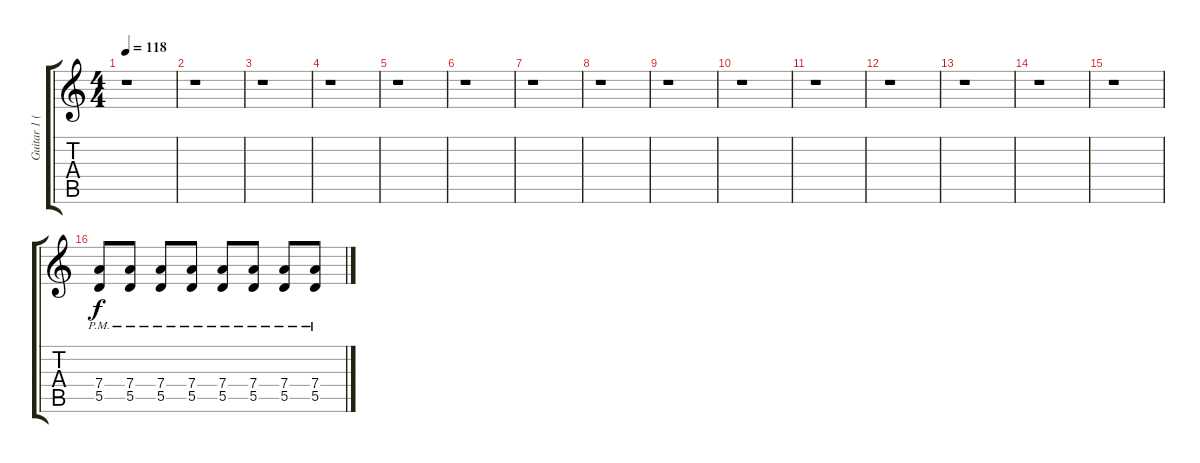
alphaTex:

\track ("Guitar 1 (C. Degarmo)" "Guitar 1 (") {instrument distortionguitar}
\staff {score tabs}
\tuning (E4 B3 G3 D3 A2 E2) {hide}
\ts (4 4)
\tempo 118
\clef g2
\ks c
r.1{dy f} |
r.1 |
r.1 |
r.1 |
r.1 |
r.1 |
r.1 |
r.1 |
r.1 |
r.1 |
r.1 |
r.1 |
r.1 |
r.1 |
r.1{volume 5} |
(7.4{pm} 5.5{pm}).8{volume 10} (7.4{pm} 5.5{pm}).8 (7.4{pm} 5.5{pm}).8 (7.4{pm} 5.5{pm}).8 (7.4{pm} 5.5{pm}).8 (7.4{pm} 5.5{pm}).8 (7.4{pm} 5.5{pm}).8 (7.4{pm} 5.5{pm}).8
